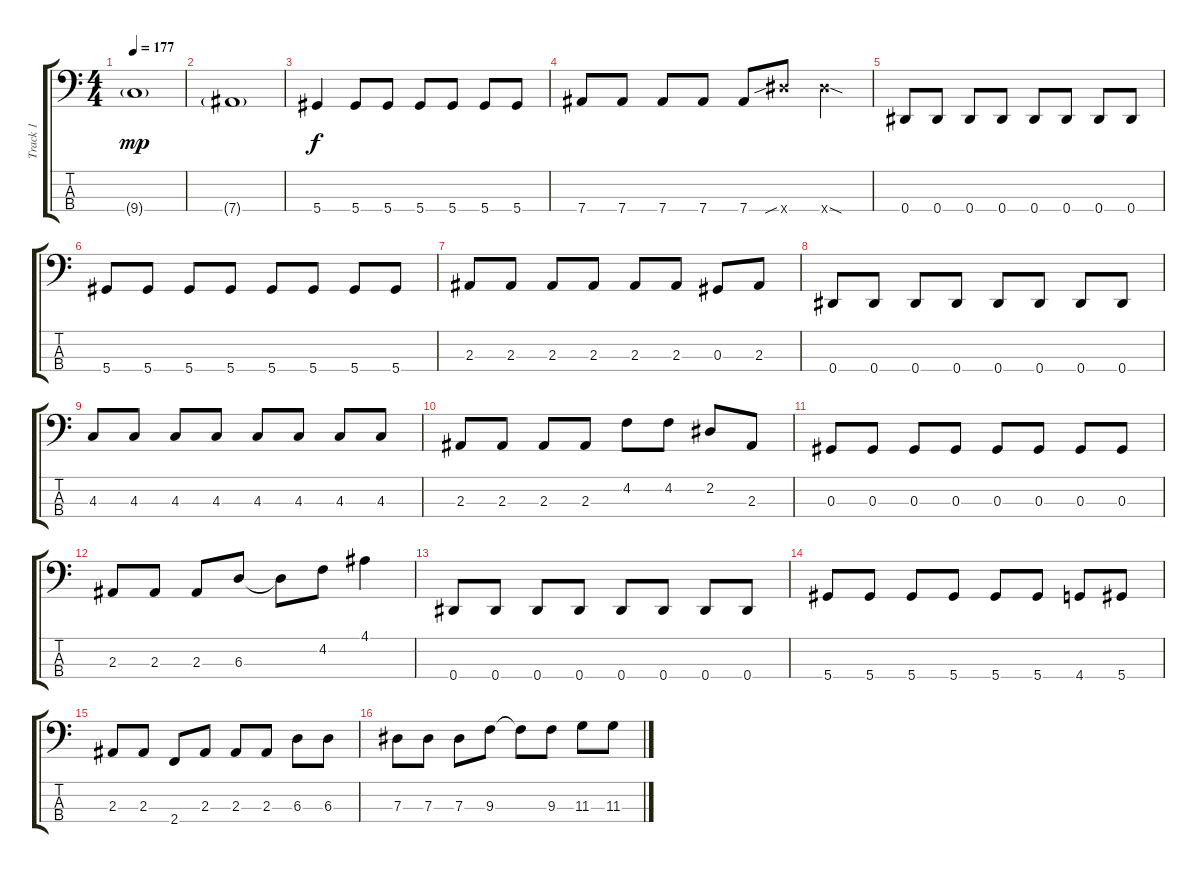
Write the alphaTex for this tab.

\track ("Track 1" "Track 1") {instrument electricbassfinger}
\staff {score tabs}
\tuning (Gb2 Db2 Ab1 Eb1) {hide}
\ts (4 4)
\tempo 177
\clef f4
\ks c
9.4{g}.1{dy mp} |
7.4{g}.1 |
5.4.4{dy f} 5.4.8 5.4.8 5.4.8 5.4.8 5.4.8 5.4.8 |
7.4.8 7.4.8 7.4.8 7.4.8 7.4.8 12.4{sib x}.8 12.4{sod x}.4 |
0.4.8 0.4.8 0.4.8 0.4.8 0.4.8 0.4.8 0.4.8 0.4.8 |
5.4.8 5.4.8 5.4.8 5.4.8 5.4.8 5.4.8 5.4.8 5.4.8 |
2.3.8 2.3.8 2.3.8 2.3.8 2.3.8 2.3.8 0.3.8 2.3.8 |
0.4.8 0.4.8 0.4.8 0.4.8 0.4.8 0.4.8 0.4.8 0.4.8 |
4.3.8 4.3.8 4.3.8 4.3.8 4.3.8 4.3.8 4.3.8 4.3.8 |
2.3.8 2.3.8 2.3.8 2.3.8 4.2.8 4.2.8 2.2.8 2.3.8 |
0.3.8 0.3.8 0.3.8 0.3.8 0.3.8 0.3.8 0.3.8 0.3.8 |
2.3.8 2.3.8 2.3.8 6.3.8 6.3{t}.8 4.2.8 4.1.4 |
0.4.8 0.4.8 0.4.8 0.4.8 0.4.8 0.4.8 0.4.8 0.4.8 |
5.4.8 5.4.8 5.4.8 5.4.8 5.4.8 5.4.8 4.4.8 5.4.8 |
2.3.8 2.3.8 2.4.8 2.3.8 2.3.8 2.3.8 6.3.8 6.3.8 |
7.3.8 7.3.8 7.3.8 9.3.8 9.3{t}.8 9.3.8 11.3.8 11.3.8
